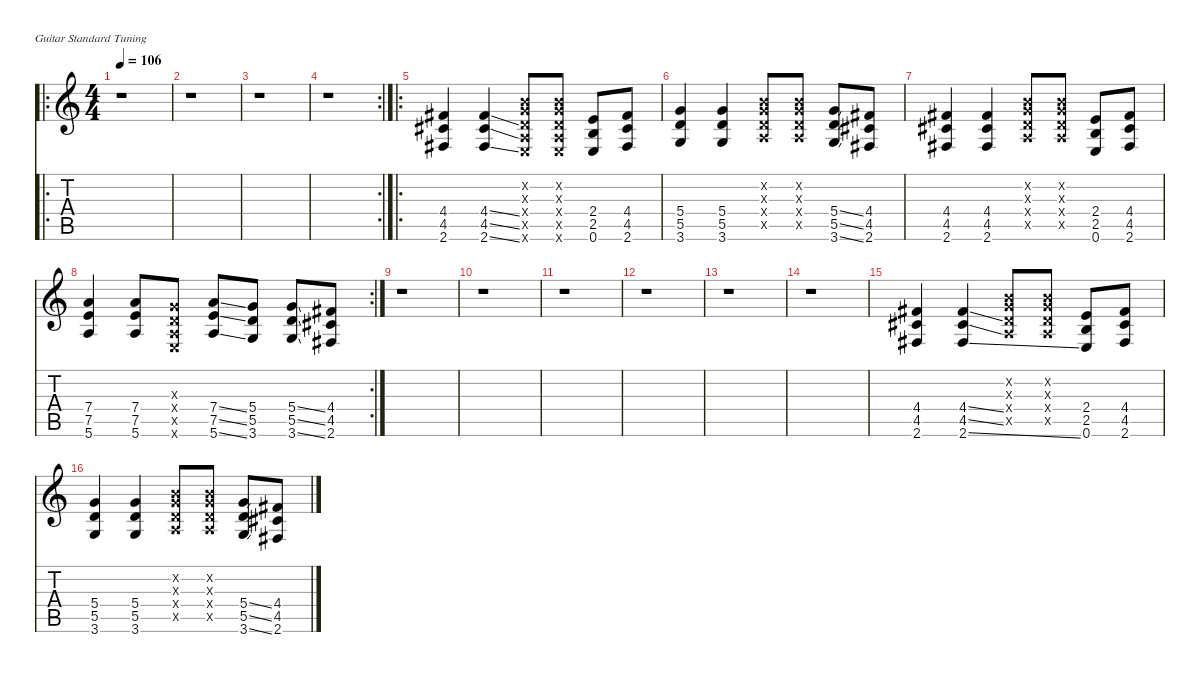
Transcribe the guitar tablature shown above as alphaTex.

\defaultSystemsLayout 4
\hideDynamics
\bracketExtendMode nobrackets
\singleTrackTrackNamePolicy hidden
\multiTrackTrackNamePolicy hidden
\otherSystemsTrackNameOrientation horizontal
\track ("Kirk Hammett" "dist.guit.") {instrument distortionguitar}
\staff {score tabs}
\tuning (E4 B3 G3 D3 A2 E2)
\ro
\ts (4 4)
\beaming (8 2 2 2 2)
\tempo 106
\clef g2
\ks c
r.1{dy f beam Down} |
r.1{beam Down} |
r.1{beam Down} |
\rc 2
r.1{beam Down} |
\ro
(4.4{acc #} 4.5{acc #} 2.6{acc #}).4{beam Up} (4.4{ss acc #} 4.5{ss acc #} 2.6{ss acc #}).4{beam Up} (0.2{x} 0.3{x} 0.4{x} 0.5{x} 0.6{x}).8{beam Up} (0.2{x} 0.3{x} 0.4{x} 0.5{x} 0.6{x}).8{beam Up} (2.4 2.5 0.6).8{beam Up} (4.4{acc #} 4.5{acc #} 2.6{acc #}).8{beam Up} |
(5.4 5.5 3.6).4{beam Up} (5.4 5.5 3.6).4{beam Up} (0.2{x} 0.3{x} 0.4{x} 0.5{x}).8{beam Up} (0.2{x} 0.3{x} 0.4{x} 0.5{x}).8{beam Up} (5.4{ss} 5.5{ss} 3.6{ss}).8{beam Up} (4.4{acc #} 4.5{acc #} 2.6{acc #}).8{beam Up} |
(4.4{acc #} 4.5{acc #} 2.6{acc #}).4{beam Up} (4.4{acc #} 4.5{acc #} 2.6{acc #}).4{beam Up} (0.2{x} 0.3{x} 0.4{x} 0.5{x}).8{beam Up} (0.2{x} 0.3{x} 0.4{x} 0.5{x}).8{beam Up} (2.4 2.5 0.6).8{beam Up} (4.4{acc #} 4.5{acc #} 2.6{acc #}).8{beam Up} |
\rc 2
(7.4 7.5 5.6).4{beam Up} (7.4 7.5 5.6).8{beam Up} (0.3{x} 0.4{x} 0.5{x} 0.6{x}).8{beam Up} (7.4{ss} 7.5{ss} 5.6{ss}).8{beam Up} (5.4 5.5 3.6).8{beam Up} (5.4{ss} 5.5{ss} 3.6{ss}).8{beam Up} (4.4{acc #} 4.5{acc #} 2.6{acc #}).8{beam Up} |
r.1{beam Down} |
r.1{beam Down} |
r.1{beam Down} |
r.1{beam Down} |
r.1{beam Down} |
r.1{beam Down} |
(4.4{acc #} 4.5{acc #} 2.6{acc #}).4{beam Up} (4.4{ss acc #} 4.5{ss acc #} 2.6{ss acc #}).4{beam Up} (0.2{x} 0.3{x} 0.4{x} 0.5{x}).8{beam Up} (0.2{x} 0.3{x} 0.4{x} 0.5{x}).8{beam Up} (2.4 2.5 0.6).8{beam Up} (4.4{acc #} 4.5{acc #} 2.6{acc #}).8{beam Up} |
(5.4 5.5 3.6).4{beam Up} (5.4 5.5 3.6).4{beam Up} (0.2{x} 0.3{x} 0.4{x} 0.5{x}).8{beam Up} (0.2{x} 0.3{x} 0.4{x} 0.5{x}).8{beam Up} (5.4{ss} 5.5{ss} 3.6{ss}).8{beam Up} (4.4{acc #} 4.5{acc #} 2.6{acc #}).8{beam Up}
